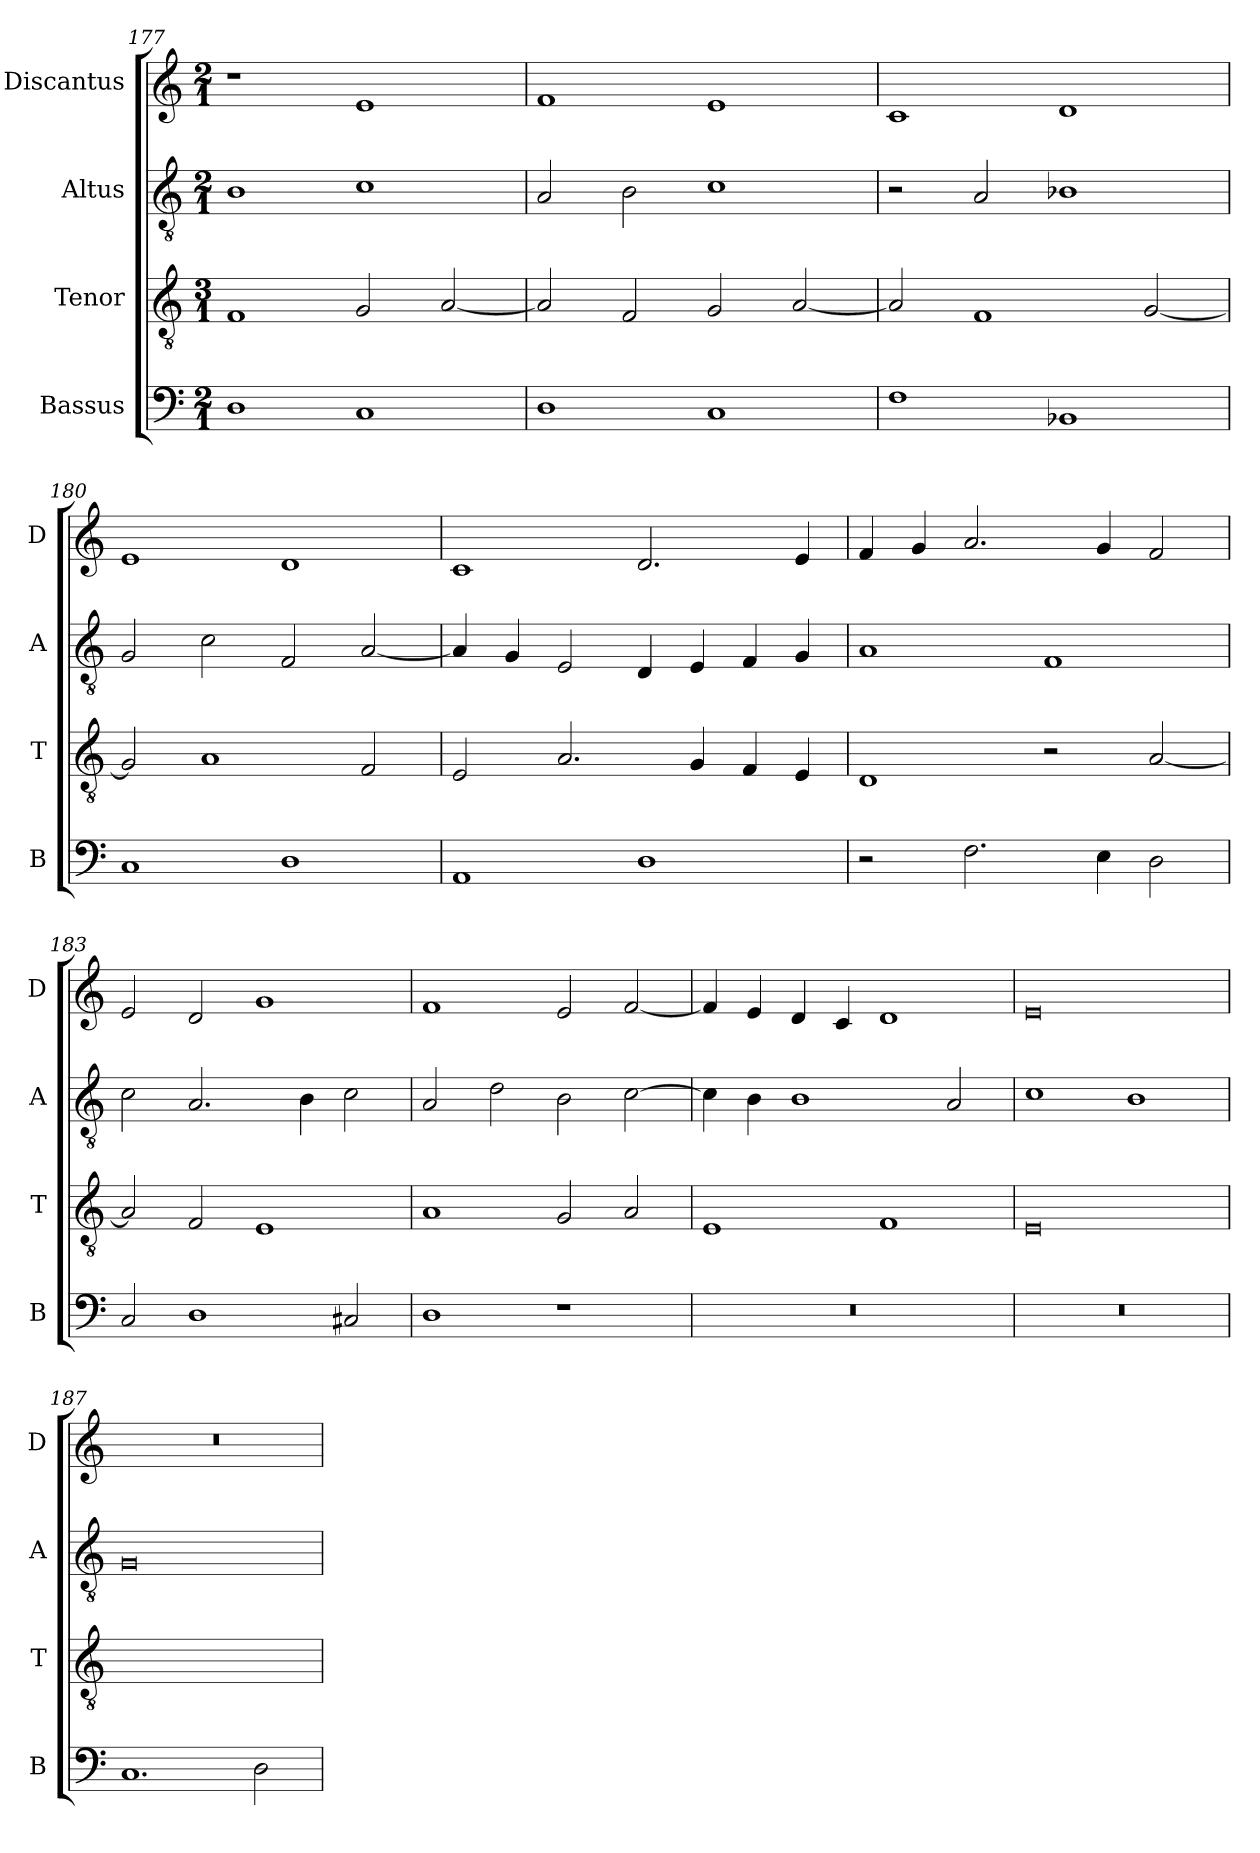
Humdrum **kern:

**kern	**kern	**kern	**kern
*part4	*part3	*part2	*part1
*staff4	*staff3	*staff2	*staff1
*I"Bassus	*I"Tenor	*I"Altus	*I"Discantus
*I'B	*I'T	*I'A	*I'D
*clefF4	*clefGv2	*clefGv2	*clefG2
*k[]	*k[]	*k[]	*k[]
*M2/1	*M3/1	*M2/1	*M2/1
=177	=177	=177	=177
1D	1F	1B	1r
1C	2G/	1c	1e
.	[2A/	.	.
=178	=178	=178	=178
1D	2A/]	2A/	1f
.	2F/	2B\	.
1C	2G/	1c	1e
.	[2A/	.	.
=179	=179	=179	=179
1F	2A/]	2r	1c
.	1F	2A/	.
1BB-X	.	1B-X	1d
.	[2G/	.	.
=180	=180	=180	=180
1C	2G/]	2G/	1e
.	1A	2c\	.
1D	.	2F/	1d
.	2F/	[2A/	.
=181	=181	=181	=181
1AA	2E/	4A/]	1c
.	.	4G/	.
.	2.A/	2E/	.
1D	.	4D/	2.d/
.	4G/	4E/	.
.	4F/	4F/	.
.	4E/	4G/	4e/
=182	=182	=182	=182
2r	1D	1A	4f/
.	.	.	4g/
2.F\	.	.	2.a/
.	2r	1F	.
4E\	.	.	4g/
2D\	[2A/	.	2f/
=183	=183	=183	=183
2C/	2A/]	2c\	2e/
1D	2F/	2.A/	2d/
.	1E	.	1g
.	.	4B\	.
2C#X/	.	2c\	.
=184	=184	=184	=184
1D	1A	2A/	1f
.	.	2d\	.
1r	2G/	2B\	2e/
.	2A/	[2c\	[2f/
=185	=185	=185	=185
0r	1E	4c\]	4f/]
.	.	4B\	4e/
.	.	1B	4d/
.	.	.	4c/
.	1F	.	1d
.	.	2A/	.
=186	=186	=186	=186
0r	0E	1c	0e
.	.	1B	.
=187	=187	=187	=187
1.C	0r	0G	0r
2D\	.	.	.
=	=	=	=
*-	*-	*-	*-
